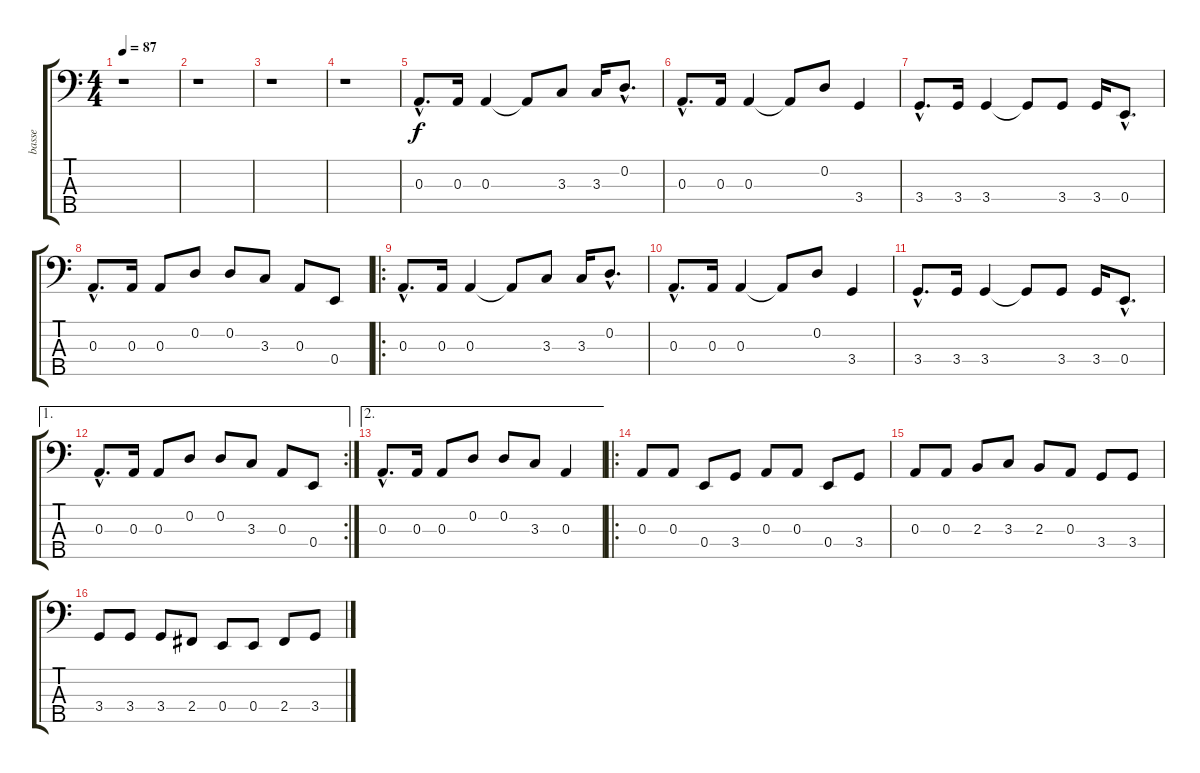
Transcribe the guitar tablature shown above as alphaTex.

\track ("basse" "basse") {instrument electricbasspick}
\staff {score tabs}
\tuning (G2 D2 A1 E1 B0) {hide}
\ts (4 4)
\tempo 87
\clef f4
\ks c
r.1{dy f instrument electricbasspick} |
r.1 |
r.1 |
r.1 |
0.3{hac}.8{d} 0.3.16 0.3.4 0.3{t}.8 3.3.8 3.3.16 0.2{hac}.8{d} |
0.3{hac}.8{d} 0.3.16 0.3.4 0.3{t}.8 0.2.8 3.4.4 |
3.4{hac}.8{d} 3.4.16 3.4.4 3.4{t}.8 3.4.8 3.4.16 0.4{hac}.8{d} |
0.3{hac}.8{d} 0.3.16 0.3.8 0.2.8 0.2.8 3.3.8 0.3.8 0.4.8 |
\ro
0.3{hac}.8{d} 0.3.16 0.3.4 0.3{t}.8 3.3.8 3.3.16 0.2{hac}.8{d} |
0.3{hac}.8{d} 0.3.16 0.3.4 0.3{t}.8 0.2.8 3.4.4 |
3.4{hac}.8{d} 3.4.16 3.4.4 3.4{t}.8 3.4.8 3.4.16 0.4{hac}.8{d} |
\ae 1
\rc 2
0.3{hac}.8{d} 0.3.16 0.3.8 0.2.8 0.2.8 3.3.8 0.3.8 0.4.8 |
\ae 2
0.3{hac}.8{d} 0.3.16 0.3.8 0.2.8 0.2.8 3.3.8 0.3.4 |
\ro
0.3.8 0.3.8 0.4.8 3.4.8 0.3.8 0.3.8 0.4.8 3.4.8 |
0.3.8 0.3.8 2.3.8 3.3.8 2.3.8 0.3.8 3.4.8 3.4.8 |
3.4.8 3.4.8 3.4.8 2.4.8 0.4.8 0.4.8 2.4.8 3.4.8
